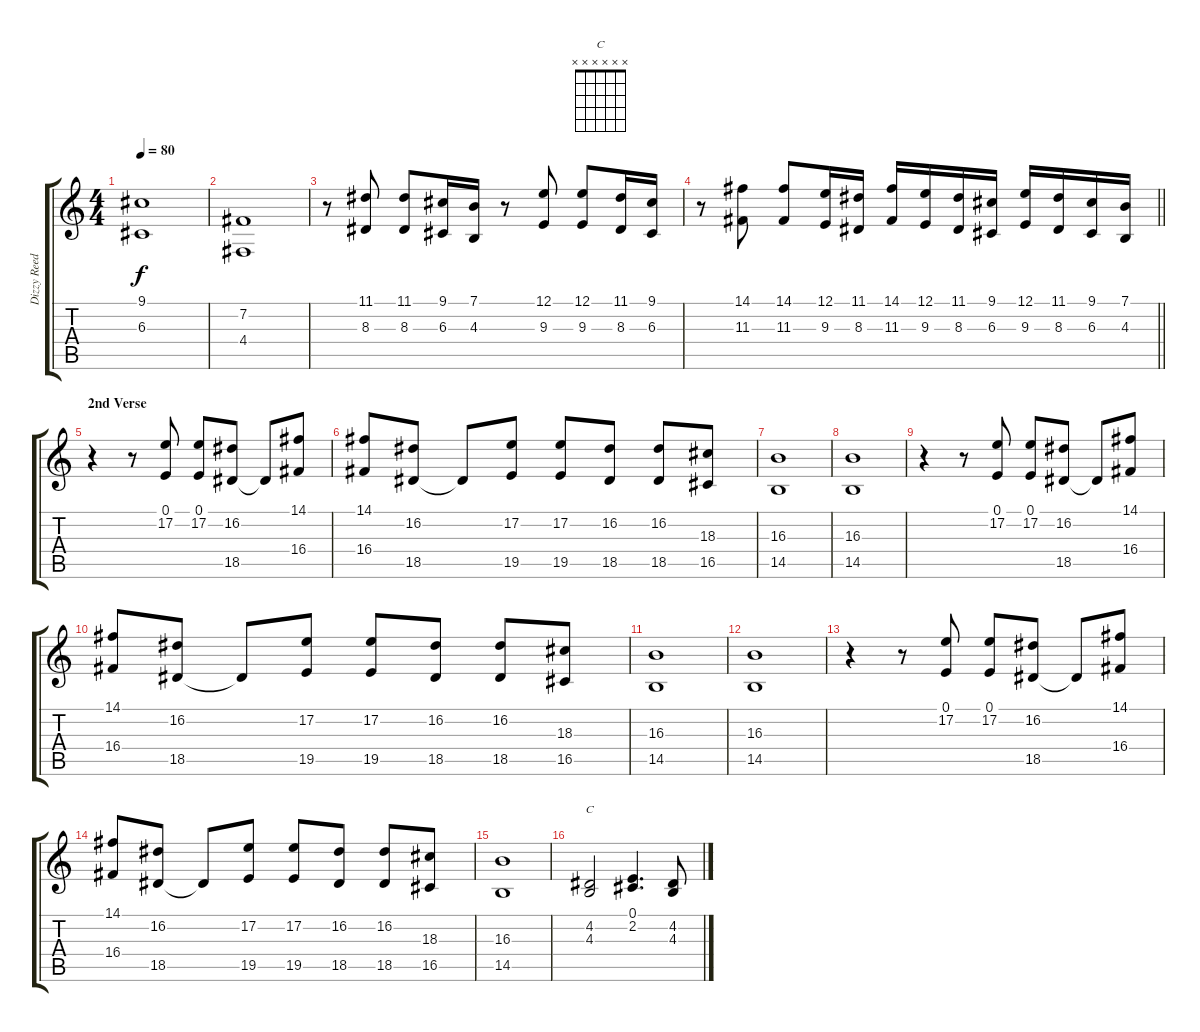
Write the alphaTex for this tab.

\track ("Dizzy Reed" "Dizzy Reed") {instrument stringensemble1}
\staff {score tabs}
\tuning (E4 B3 G3 D3 A2 E2) {hide}
\chord ("C" x x x x x x)
\ts (4 4)
\tempo 80
\clef g2
\ks c
(9.1 6.3).1{dy f} |
(7.2 4.4).1 |
r.8 (11.1 8.3).8 (11.1 8.3).8 (9.1 6.3).16 (7.1 4.3).16 r.8 (12.1 9.3).8 (12.1 9.3).8 (11.1 8.3).16 (9.1 6.3).16 |
\barLineRight lightlight
r.8 (14.1 11.3).8 (14.1 11.3).8 (12.1 9.3).16 (11.1 8.3).16 (14.1 11.3).16 (12.1 9.3).16 (11.1 8.3).16 (9.1 6.3).16 (12.1 9.3).16 (11.1 8.3).16 (9.1 6.3).16 (7.1 4.3).16 |
\section ("" "2nd Verse")
r.4{volume 10 balance 8 instrument stringensemble1} r.8 (0.1 17.2).8 (0.1 17.2).8 (16.2 18.5).8 18.5{t}.8 (14.1 16.4).8 |
(14.1 16.4).8 (16.2 18.5).8 18.5{t}.8 (17.2 19.5).8 (17.2 19.5).8 (16.2 18.5).8 (16.2 18.5).8 (18.3 16.5).8 |
(16.3 14.5).1 |
(16.3 14.5).1 |
r.4 r.8 (0.1 17.2).8 (0.1 17.2).8 (16.2 18.5).8 18.5{t}.8 (14.1 16.4).8 |
(14.1 16.4).8 (16.2 18.5).8 18.5{t}.8 (17.2 19.5).8 (17.2 19.5).8 (16.2 18.5).8 (16.2 18.5).8 (18.3 16.5).8 |
(16.3 14.5).1 |
(16.3 14.5).1 |
r.4 r.8 (0.1 17.2).8 (0.1 17.2).8 (16.2 18.5).8 18.5{t}.8 (14.1 16.4).8 |
(14.1 16.4).8 (16.2 18.5).8 18.5{t}.8 (17.2 19.5).8 (17.2 19.5).8 (16.2 18.5).8 (16.2 18.5).8 (18.3 16.5).8 |
(16.3 14.5).1 |
(4.2 4.3).2{ch "C"} (0.1 2.2).4{d} (4.2 4.3).8
